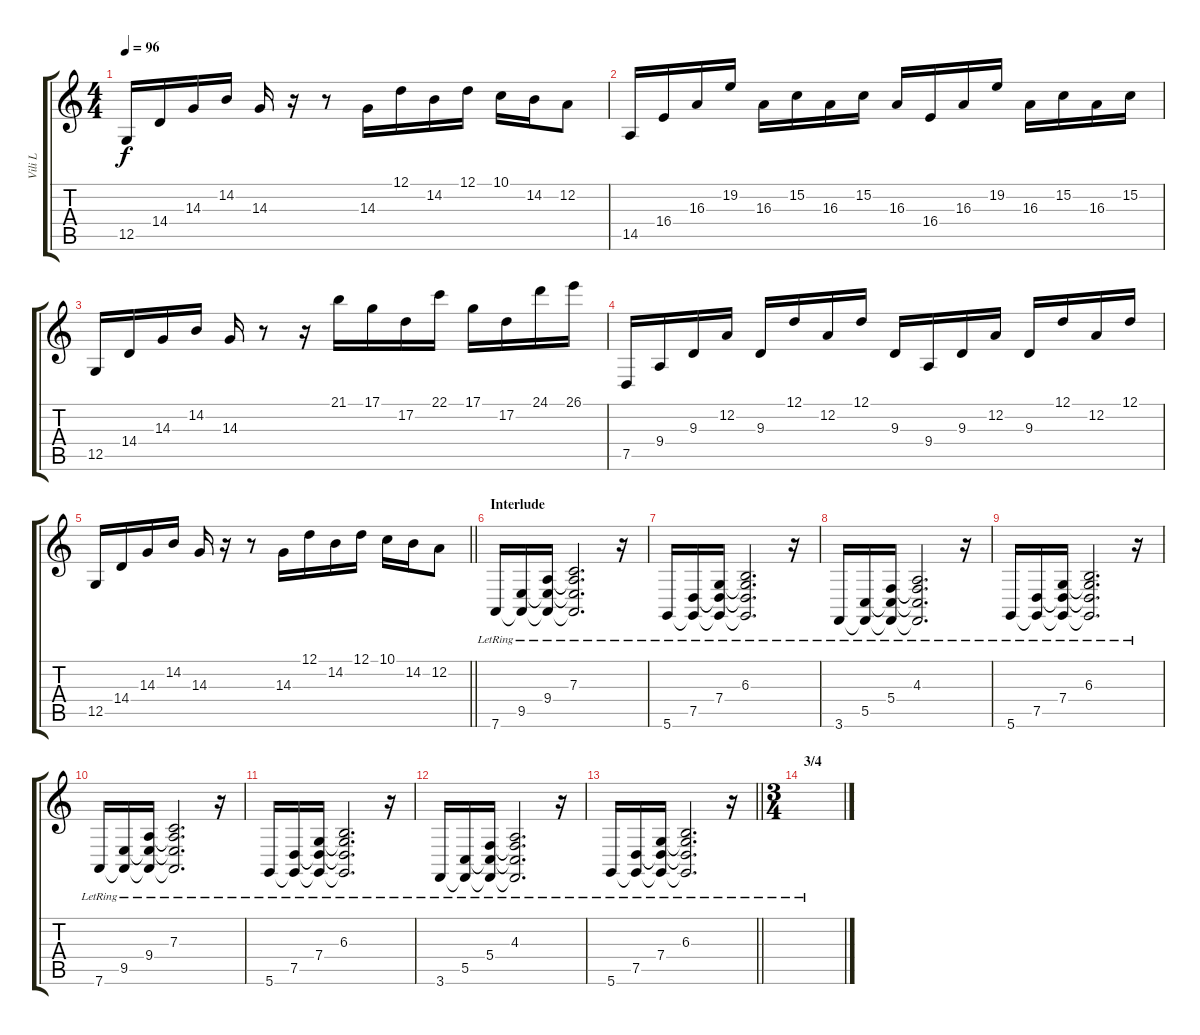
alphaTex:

\track ("Vili L" "Vili L") {instrument acousticgrandpiano}
\staff {score tabs}
\tuning (D4 A3 F3 C3 G2 D2) {hide}
\ts (4 4)
\tempo 96
\clef g2
\ks c
12.5.16{dy f} 14.4.16 14.3.16 14.2.16 14.3.16 r.16 r.8 14.3.16 12.1.16 14.2.16 12.1.16 10.1.16 14.2.16 12.2.8 |
14.5.16 16.4.16 16.3.16 19.2.16 16.3.16 15.2.16 16.3.16 15.2.16 16.3.16 16.4.16 16.3.16 19.2.16 16.3.16 15.2.16 16.3.16 15.2.16 |
12.5.16 14.4.16 14.3.16 14.2.16 14.3.16 r.8 r.16 21.1.16 17.1.16 17.2.16 22.1.16 17.1.16 17.2.16 24.1.16 26.1.16 |
7.5.16 9.4.16 9.3.16 12.2.16 9.3.16 12.1.16 12.2.16 12.1.16 9.3.16 9.4.16 9.3.16 12.2.16 9.3.16 12.1.16 12.2.16 12.1.16 |
\barLineRight lightlight
12.5.16 14.4.16 14.3.16 14.2.16 14.3.16 r.16 r.8 14.3.16 12.1.16 14.2.16 12.1.16 10.1.16 14.2.16 12.2.8 |
\section ("" "Interlude")
7.6{lr}.16 (9.5{lr} 7.6{t}).16 (9.4{lr} 9.5{t} 7.6{t}).16 (7.3{lr} 9.4{t} 9.5{t} 7.6{t}).2{d} r.16 |
5.6{lr}.16 (7.5{lr} 5.6{t}).16 (7.4{lr} 7.5{t} 5.6{t}).16 (6.3{lr} 7.4{t} 7.5{t} 5.6{t}).2{d} r.16 |
3.6{lr}.16 (5.5{lr} 3.6{t}).16 (5.4{lr} 5.5{t} 3.6{t}).16 (4.3{lr} 5.4{t} 5.5{t} 3.6{t}).2{d} r.16 |
5.6{lr}.16 (7.5{lr} 5.6{t}).16 (7.4{lr} 7.5{t} 5.6{t}).16 (6.3{lr} 7.4{t} 7.5{t} 5.6{t}).2{d} r.16 |
7.6{lr}.16 (9.5{lr} 7.6{t}).16 (9.4{lr} 9.5{t} 7.6{t}).16 (7.3{lr} 9.4{t} 9.5{t} 7.6{t}).2{d} r.16 |
5.6{lr}.16 (7.5{lr} 5.6{t}).16 (7.4{lr} 7.5{t} 5.6{t}).16 (6.3{lr} 7.4{t} 7.5{t} 5.6{t}).2{d} r.16 |
3.6{lr}.16 (5.5{lr} 3.6{t}).16 (5.4{lr} 5.5{t} 3.6{t}).16 (4.3{lr} 5.4{t} 5.5{t} 3.6{t}).2{d} r.16 |
\barLineRight lightlight
5.6{lr}.16 (7.5{lr} 5.6{t}).16 (7.4{lr} 7.5{t} 5.6{t}).16 (6.3{lr} 7.4{t} 7.5{t} 5.6{t}).2{d} r.16 |
\ts (3 4)
\section ("" "3/4")
